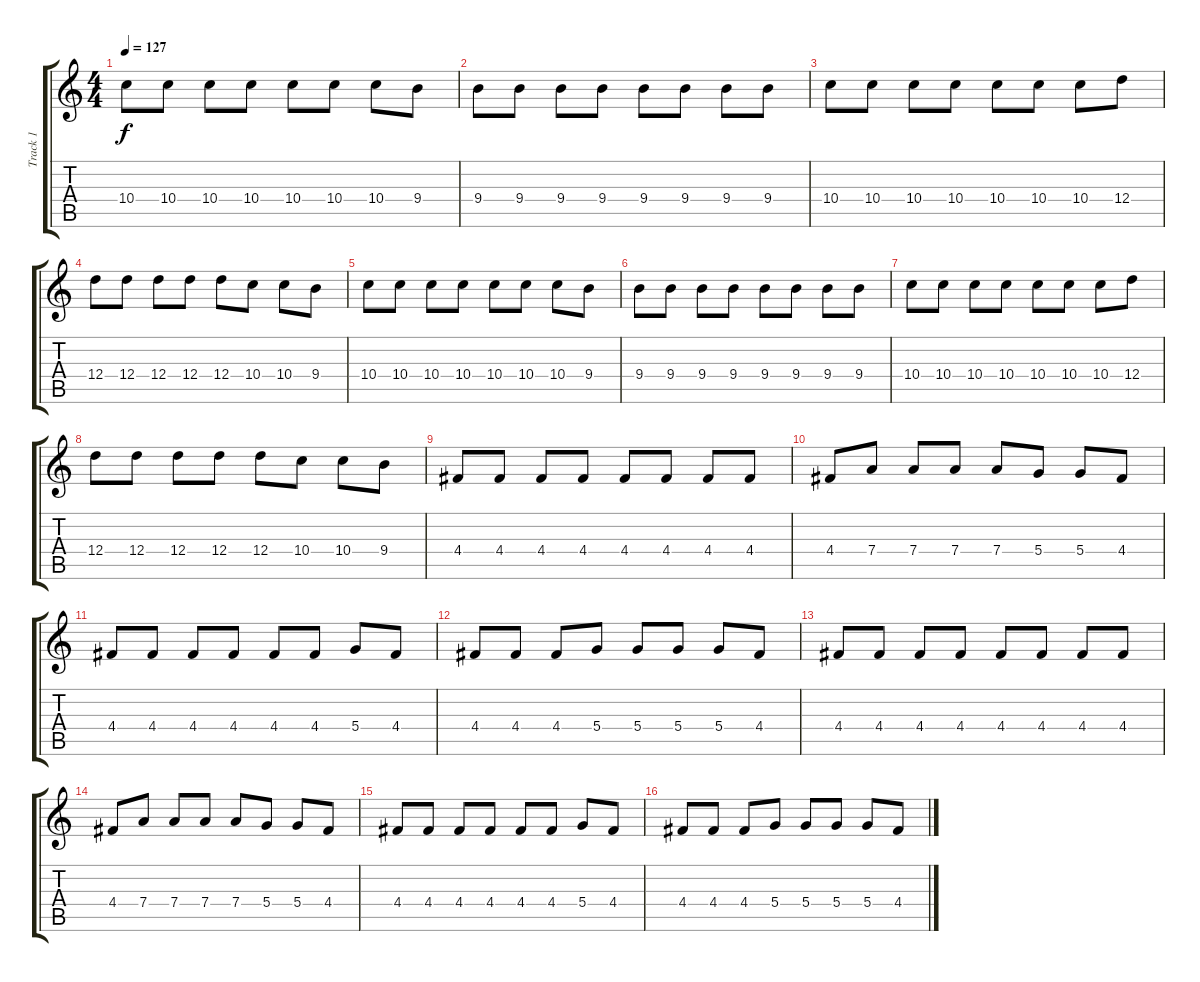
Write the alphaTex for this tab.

\track ("Track 1" "Track 1") {instrument electricguitarclean}
\staff {score tabs}
\tuning (E4 B3 G3 D3 A2 E2) {hide}
\ts (4 4)
\tempo 127
\clef g2
\ks c
10.4.8{dy f} 10.4.8 10.4.8 10.4.8 10.4.8 10.4.8 10.4.8 9.4.8 |
9.4.8 9.4.8 9.4.8 9.4.8 9.4.8 9.4.8 9.4.8 9.4.8 |
10.4.8 10.4.8 10.4.8 10.4.8 10.4.8 10.4.8 10.4.8 12.4.8 |
12.4.8 12.4.8 12.4.8 12.4.8 12.4.8 10.4.8 10.4.8 9.4.8 |
10.4.8 10.4.8 10.4.8 10.4.8 10.4.8 10.4.8 10.4.8 9.4.8 |
9.4.8 9.4.8 9.4.8 9.4.8 9.4.8 9.4.8 9.4.8 9.4.8 |
10.4.8 10.4.8 10.4.8 10.4.8 10.4.8 10.4.8 10.4.8 12.4.8 |
12.4.8 12.4.8 12.4.8 12.4.8 12.4.8 10.4.8 10.4.8 9.4.8 |
4.4.8 4.4.8 4.4.8 4.4.8 4.4.8 4.4.8 4.4.8 4.4.8 |
4.4.8 7.4.8 7.4.8 7.4.8 7.4.8 5.4.8 5.4.8 4.4.8 |
4.4.8 4.4.8 4.4.8 4.4.8 4.4.8 4.4.8 5.4.8 4.4.8 |
4.4.8 4.4.8 4.4.8 5.4.8 5.4.8 5.4.8 5.4.8 4.4.8 |
4.4.8 4.4.8 4.4.8 4.4.8 4.4.8 4.4.8 4.4.8 4.4.8 |
4.4.8 7.4.8 7.4.8 7.4.8 7.4.8 5.4.8 5.4.8 4.4.8 |
4.4.8 4.4.8 4.4.8 4.4.8 4.4.8 4.4.8 5.4.8 4.4.8 |
4.4.8 4.4.8 4.4.8 5.4.8 5.4.8 5.4.8 5.4.8 4.4.8
